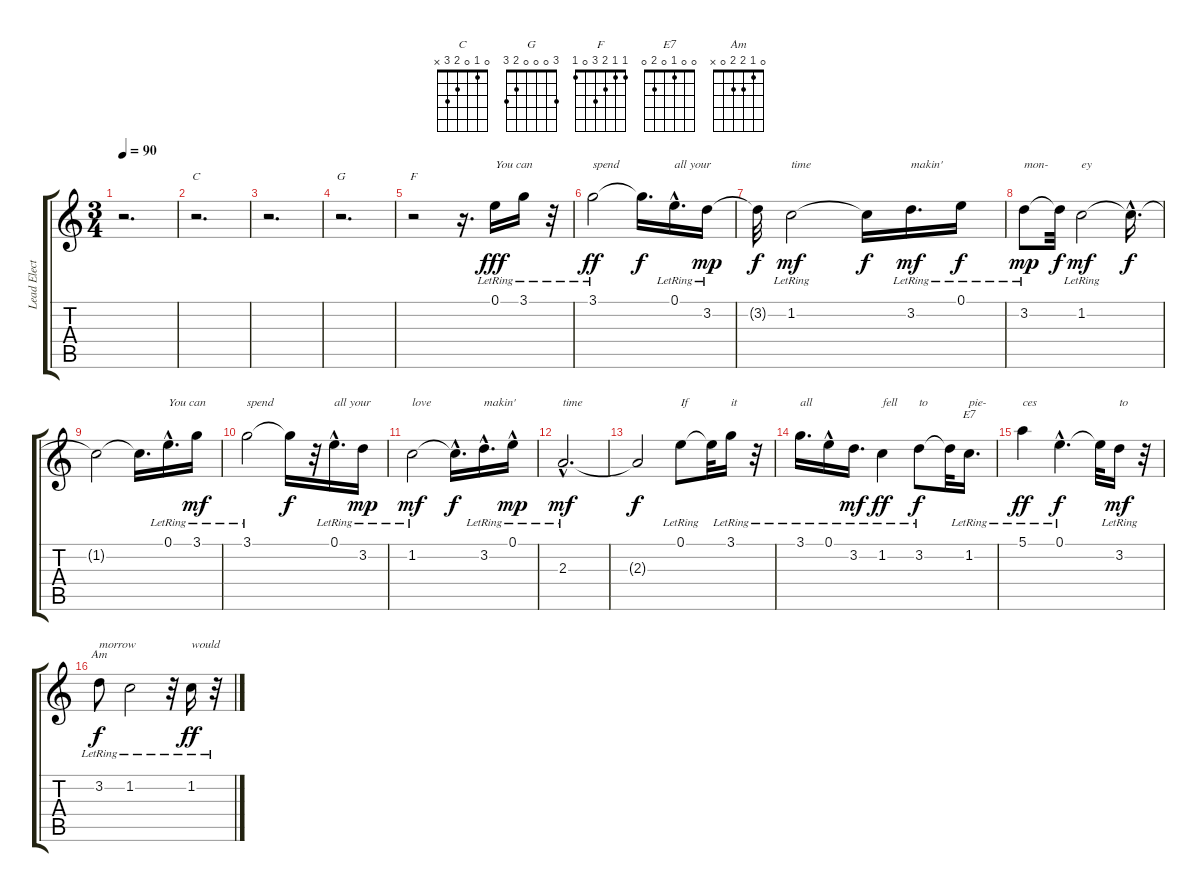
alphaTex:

\track ("Lead Electric Guitar" "Lead Elect") {instrument electricguitarjazz}
\staff {score tabs}
\tuning (E4 B3 G3 D3 A2 E2) {hide}
\chord ("C" 0 1 0 2 3 x)
\chord ("G" 3 0 0 0 2 3)
\chord ("F" 1 1 2 3 0 1)
\chord ("E7" 0 0 1 0 2 0)
\chord ("Am" 0 1 2 2 0 x)
\ts (3 4)
\tempo 90
\clef g2
\ks c
r.2{d dy f} |
r.2{d ch "C"} |
r.2{d} |
r.2{d ch "G"} |
r.2{ch "F"} r.16{d} 0.1{lr}.16{txt "You can" dy fff} 3.1{lr}.16 r.32 |
3.1{lr}.2{txt "spend" dy ff} 3.1{t}.16{d dy f} 0.1{hac lr}.16{d txt "all your"} 3.2{lr}.16{dy mp} |
3.2{t}.32{dy f} 1.2{lr}.2{txt "time" dy mf} 1.2{t}.16{dy f} 3.2{lr}.16{d txt "makin'" dy mf} 0.1{lr}.16{dy f} |
3.2{lr}.8{txt "mon-" dy mp} 3.2{t}.32{dy f} 1.2{lr}.2{txt "ey" dy mf} 1.2{hac t}.16{d dy f} |
1.2{t}.2 1.2{t}.16{d} 0.1{hac lr}.16{d txt "You can"} 3.1{lr}.16{dy mf} |
3.1{lr}.2{txt "spend"} 3.1{t}.16{dy f} r.32 0.1{hac lr}.16{d txt "all your"} 3.2{lr}.16{dy mp} |
1.2{lr}.2{txt "love" dy mf} 1.2{hac t}.16{d dy f} 3.2{hac lr}.16{d txt "makin'"} 0.1{hac lr}.16{dy mp} |
2.3{hac lr}.2{d txt "time" dy mf} |
2.3{t}.2{dy f} 0.1{lr}.8{txt "If"} 0.1{t}.32 3.1{lr}.16{txt "it"} r.32 |
3.1{lr}.16{d txt "all"} 0.1{hac lr}.16 3.2{lr}.16{d dy mf} 1.2{lr}.4{txt "fell" dy ff} 3.2{lr}.8{txt "to" dy f} 3.2{t}.32 1.2{lr}.16{d ch "E7" txt "pie-"} |
5.1{lr}.4{txt "ces" dy ff} 0.1{hac lr}.4{d dy f} 0.1{t}.32 3.2{lr}.16{txt "to" dy mf} r.32 |
3.2{lr}.8{ch "Am" txt "morrow" dy f} 1.2{lr}.2 r.32 1.2{lr}.16{txt "would" dy ff} r.32
